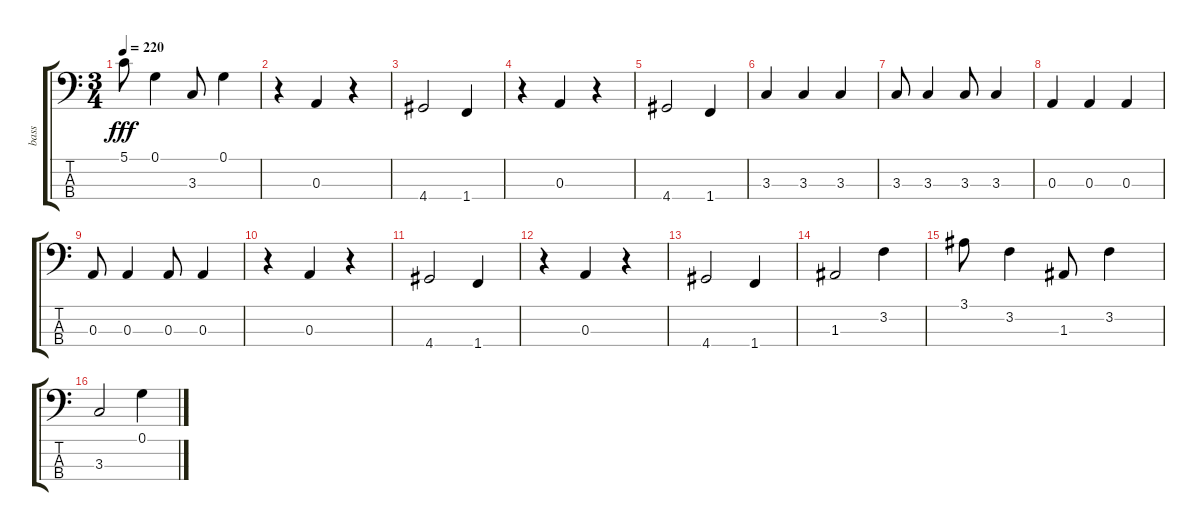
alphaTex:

\track ("bass" "bass") {instrument electricbasspick}
\staff {score tabs}
\tuning (G2 D2 A1 E1) {hide}
\ts (3 4)
\tempo 220
\clef f4
\ks c
5.1.8{dy fff} 0.1.4 3.3.8 0.1.4 |
r.4 0.3.4 r.4 |
4.4.2 1.4.4 |
r.4 0.3.4 r.4 |
4.4.2 1.4.4 |
3.3.4 3.3.4 3.3.4 |
3.3.8 3.3.4 3.3.8 3.3.4 |
0.3.4 0.3.4 0.3.4 |
0.3.8 0.3.4 0.3.8 0.3.4 |
r.4 0.3.4 r.4 |
4.4.2 1.4.4 |
r.4 0.3.4 r.4 |
4.4.2 1.4.4 |
1.3.2 3.2.4 |
3.1.8 3.2.4 1.3.8 3.2.4 |
3.3.2 0.1.4
